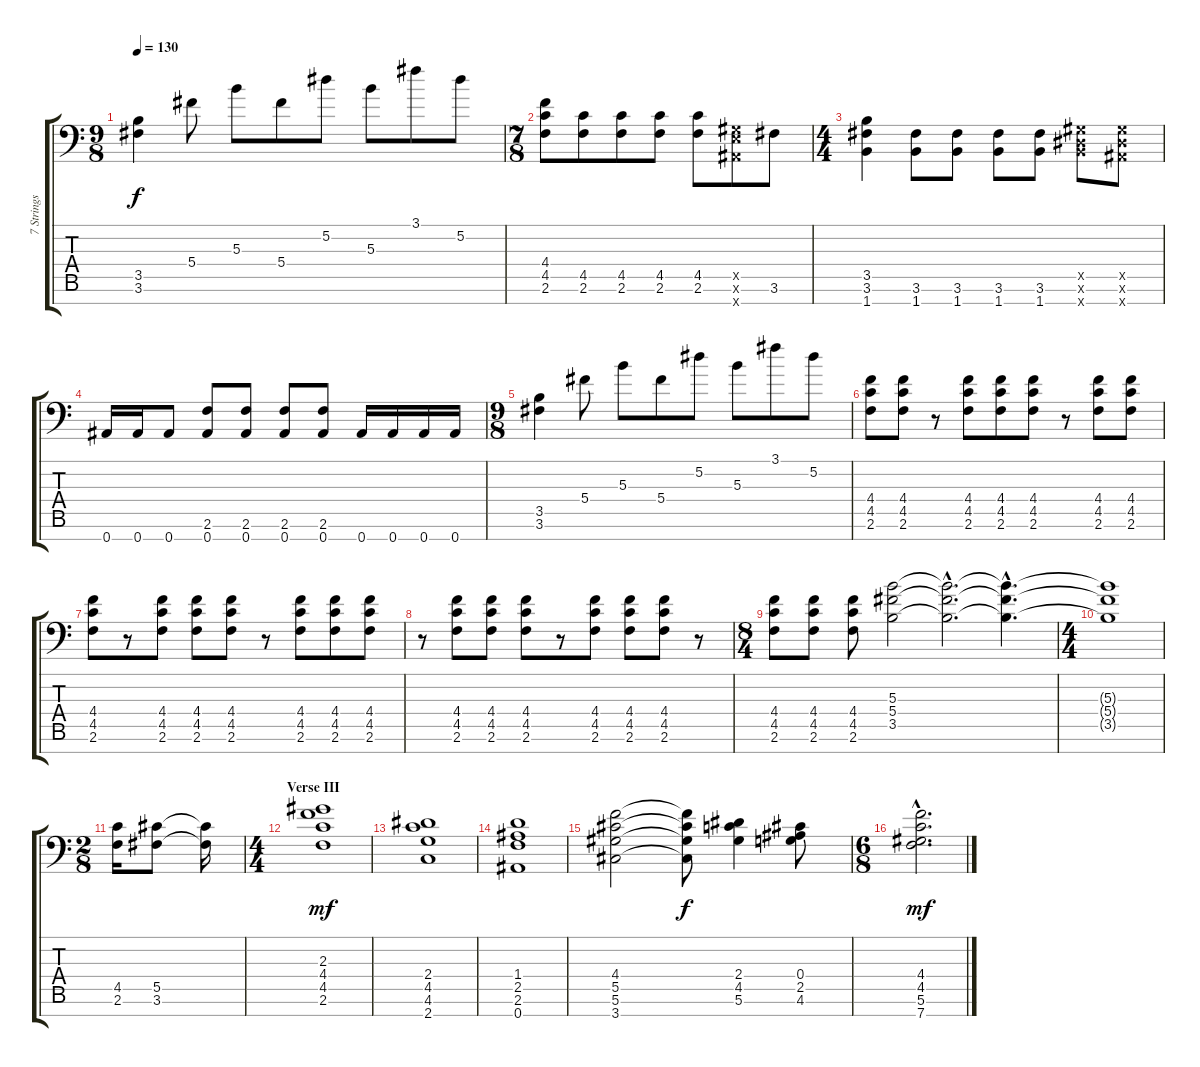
\track ("7 Strings Guitar" "7 Strings ") {instrument distortionguitar}
\staff {score tabs}
\tuning (Eb4 Bb3 Gb3 Db3 Ab2 Eb2 Bb1) {hide}
\ts (9 8)
\tempo 130
\clef f4
\ks c
(3.5 3.6).4{dy f} 5.4.8 5.3.8 5.4.8 5.2.8 5.3.8 3.1.8 5.2.8 |
\ts (7 8)
(4.4 4.5 2.6).8 (4.5 2.6).8 (4.5 2.6).8 (4.5 2.6).8 (4.5 2.6).8 (0.5{x} 1.6{x} 0.7{x}).8 3.6.8 |
\ts (4 4)
(3.5 3.6 1.7).4 (3.6 1.7).8 (3.6 1.7).8 (3.6 1.7).8 (3.6 1.7).8 (0.5{x} 0.6{x} 1.7{x}).8 (0.5{x} 0.6{x} 0.7{x}).8 |
0.7.16 0.7.16 0.7.8 (2.6 0.7).8 (2.6 0.7).8 (2.6 0.7).8 (2.6 0.7).8 0.7.16 0.7.16 0.7.16 0.7.16 |
\ts (9 8)
(3.5 3.6).4 5.4.8 5.3.8 5.4.8 5.2.8 5.3.8 3.1.8 5.2.8 |
(4.4 4.5 2.6).8 (4.4 4.5 2.6).8 r.8 (4.4 4.5 2.6).8 (4.4 4.5 2.6).8 (4.4 4.5 2.6).8 r.8 (4.4 4.5 2.6).8 (4.4 4.5 2.6).8 |
(4.4 4.5 2.6).8 r.8 (4.4 4.5 2.6).8 (4.4 4.5 2.6).8 (4.4 4.5 2.6).8 r.8 (4.4 4.5 2.6).8 (4.4 4.5 2.6).8 (4.4 4.5 2.6).8 |
r.8 (4.4 4.5 2.6).8 (4.4 4.5 2.6).8 (4.4 4.5 2.6).8 r.8 (4.4 4.5 2.6).8 (4.4 4.5 2.6).8 (4.4 4.5 2.6).8 r.8 |
\ts (8 4)
(4.4 4.5 2.6).8 (4.4 4.5 2.6).8 (4.4 4.5 2.6).8 (5.3 5.4 3.5).2 (5.3{hac t} 5.4{hac t} 3.5{hac t}).2{d} (5.3{hac t} 5.4{hac t} 3.5{hac t}).4{d} |
\ts (4 4)
(5.3{t} 5.4{t} 3.5{t}).1 |
\ts (2 8)
(4.5 2.6).16 (5.5 3.6).8 (5.5{t} 3.6{t}).16 |
\ts (4 4)
\section ("" "Verse III")
(2.3 4.4 4.5 2.6).1{dy mf} |
(2.4 4.5 4.6 2.7).1 |
(1.4 2.5 2.6 0.7).1 |
(4.4 5.5 5.6 3.7).2 (4.4{t} 5.5{t} 5.6{t} 3.7{t}).8{dy f} (2.4 4.5 5.6).4 (0.4 2.5 4.6).8 |
\ts (6 8)
(4.4{hac} 4.5{hac} 5.6{hac} 7.7{hac}).2{d dy mf}
